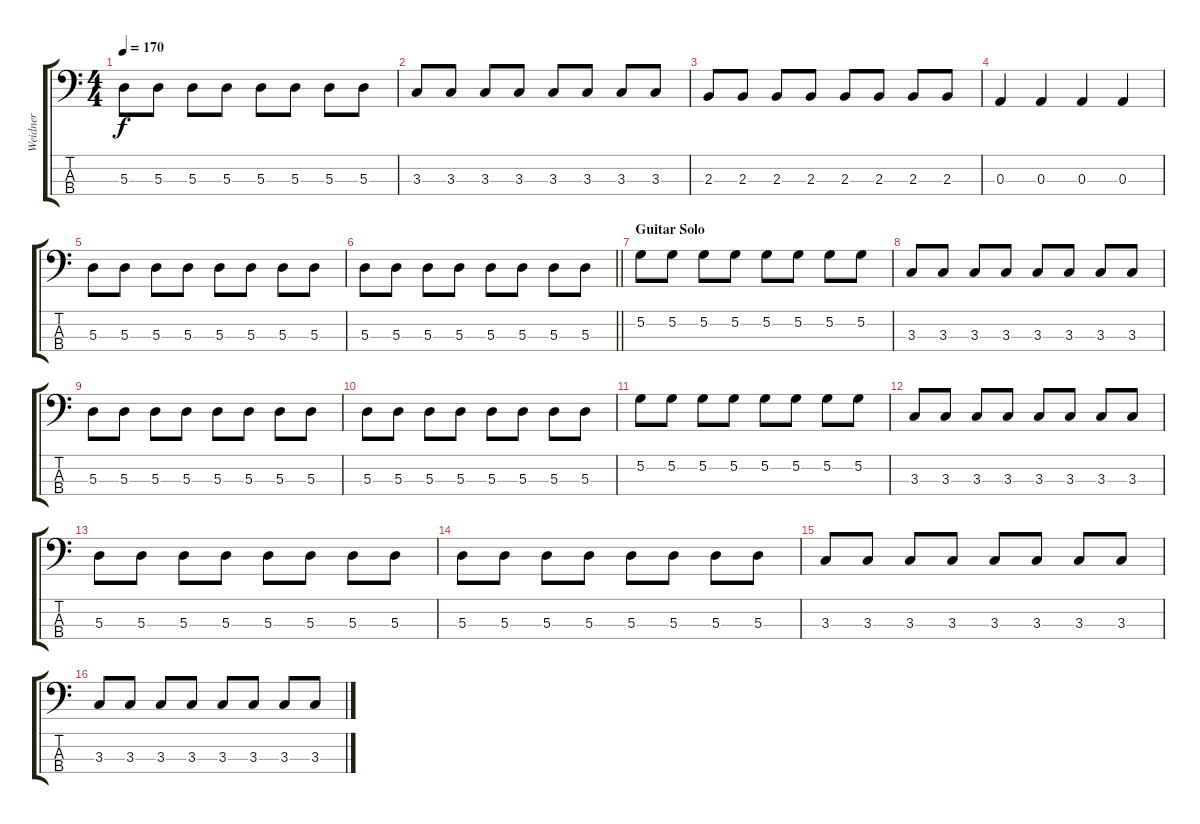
\track ("Weidner" "Weidner") {instrument electricbasspick}
\staff {score tabs}
\tuning (G2 D2 A1 E1) {hide}
\ts (4 4)
\tempo 170
\clef f4
\ks c
5.3.8{dy f} 5.3.8 5.3.8 5.3.8 5.3.8 5.3.8 5.3.8 5.3.8 |
3.3.8 3.3.8 3.3.8 3.3.8 3.3.8 3.3.8 3.3.8 3.3.8 |
2.3.8 2.3.8 2.3.8 2.3.8 2.3.8 2.3.8 2.3.8 2.3.8 |
0.3.4 0.3.4 0.3.4 0.3.4 |
5.3.8 5.3.8 5.3.8 5.3.8 5.3.8 5.3.8 5.3.8 5.3.8 |
\barLineRight lightlight
5.3.8 5.3.8 5.3.8 5.3.8 5.3.8 5.3.8 5.3.8 5.3.8 |
\section ("" "Guitar Solo")
5.2.8 5.2.8 5.2.8 5.2.8 5.2.8 5.2.8 5.2.8 5.2.8 |
3.3.8 3.3.8 3.3.8 3.3.8 3.3.8 3.3.8 3.3.8 3.3.8 |
5.3.8 5.3.8 5.3.8 5.3.8 5.3.8 5.3.8 5.3.8 5.3.8 |
5.3.8 5.3.8 5.3.8 5.3.8 5.3.8 5.3.8 5.3.8 5.3.8 |
5.2.8 5.2.8 5.2.8 5.2.8 5.2.8 5.2.8 5.2.8 5.2.8 |
3.3.8 3.3.8 3.3.8 3.3.8 3.3.8 3.3.8 3.3.8 3.3.8 |
5.3.8 5.3.8 5.3.8 5.3.8 5.3.8 5.3.8 5.3.8 5.3.8 |
5.3.8 5.3.8 5.3.8 5.3.8 5.3.8 5.3.8 5.3.8 5.3.8 |
3.3.8 3.3.8 3.3.8 3.3.8 3.3.8 3.3.8 3.3.8 3.3.8 |
3.3.8 3.3.8 3.3.8 3.3.8 3.3.8 3.3.8 3.3.8 3.3.8
